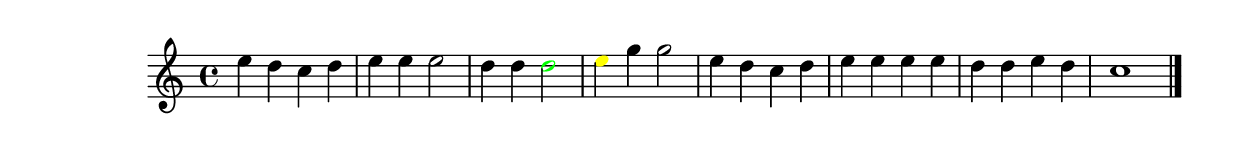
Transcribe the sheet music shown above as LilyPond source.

\version "2.18.2"
\language "english"

\header {
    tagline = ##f
}

\layout {}

\paper {}

\score {
    \new Score
    <<
        \new Staff
        {
            {   % measure
                \time 4/4
                \tweak color #black
                e''4
                \tweak color #black
                d''4
                \tweak color #black
                c''4
                \tweak color #black
                d''4
            }   % measure
            {   % measure
                \tweak color #black
                e''4
                \tweak color #black
                e''4
                \tweak color #black
                e''2
            }   % measure
            {   % measure
                \tweak color #black
                d''4
                \tweak color #black
                d''4
                \tweak color #green
                d''2
            }   % measure
            {   % measure
                \tweak color #yellow
                e''4
                g''4
                g''2
            }   % measure
            {   % measure
                e''4
                d''4
                c''4
                d''4
            }   % measure
            {   % measure
                e''4
                e''4
                e''4
                e''4
            }   % measure
            {   % measure
                d''4
                d''4
                e''4
                d''4
            }   % measure
            {   % measure
                c''1
                \bar "|." %! SCORE1
            }   % measure
        }
    >>
}